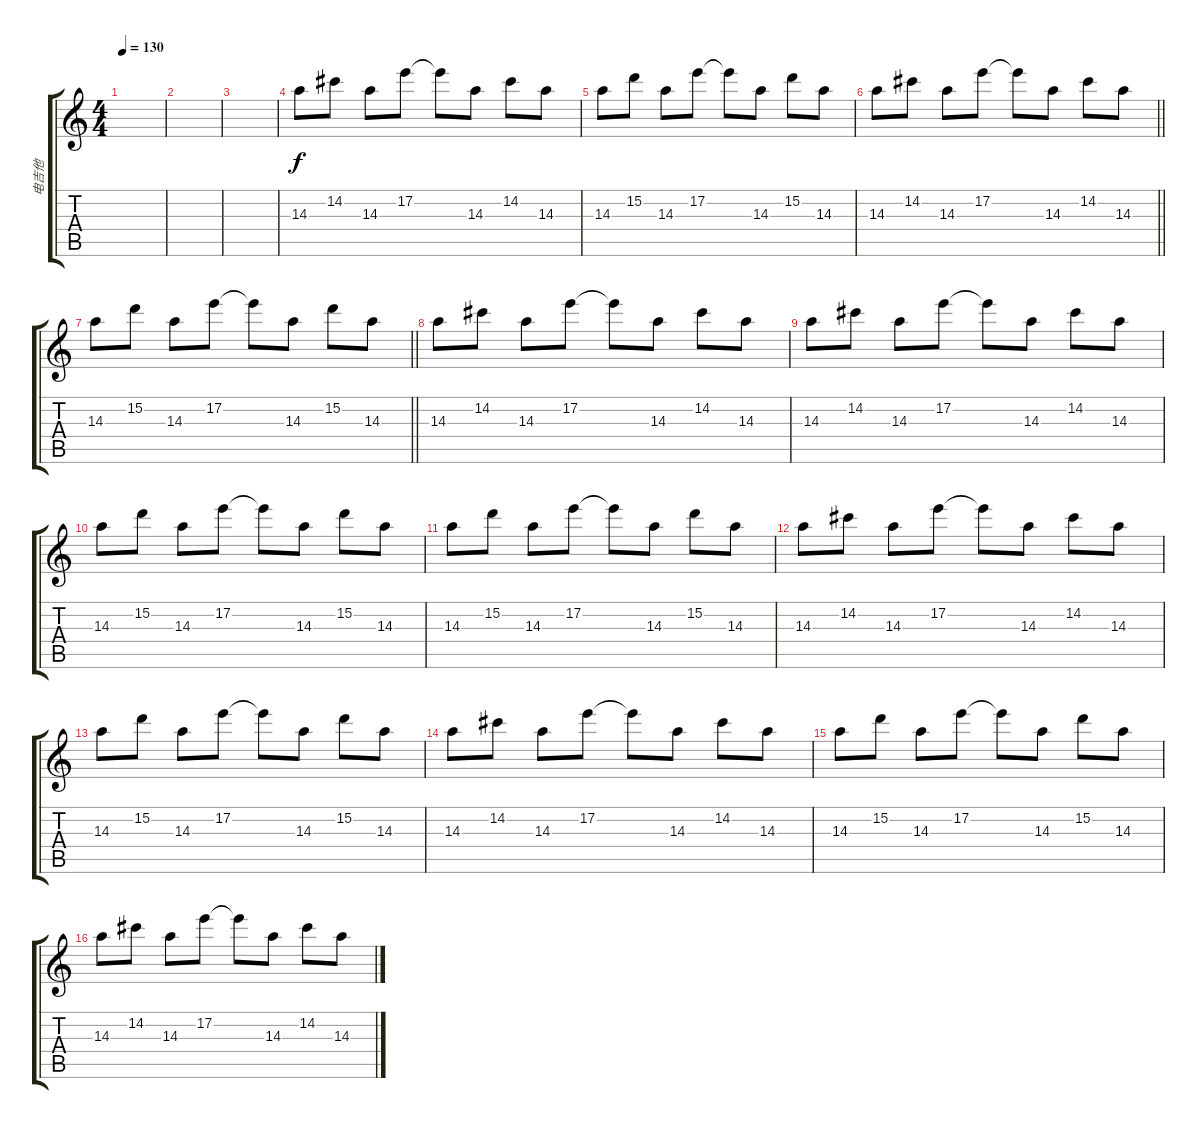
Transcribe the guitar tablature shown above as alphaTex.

\track ("电吉他" "电吉他") {instrument overdrivenguitar}
\staff {score tabs}
\tuning (E4 B3 G3 D3 A2 E2) {hide}
\ts (4 4)
\tempo 130
\clef g2
\ks c
|
|
|
14.3.8{volume 7} 14.2.8 14.3.8 17.2.8 17.2{t}.8 14.3.8 14.2.8 14.3.8 |
14.3.8 15.2.8 14.3.8 17.2.8 17.2{t}.8 14.3.8 15.2.8 14.3.8 |
\barLineRight lightlight
14.3.8 14.2.8 14.3.8 17.2.8 17.2{t}.8 14.3.8 14.2.8 14.3.8 |
\section ("" "")
\barLineRight lightlight
14.3.8 15.2.8 14.3.8 17.2.8 17.2{t}.8 14.3.8 15.2.8 14.3.8 |
\section ("" "")
14.3.8 14.2.8 14.3.8 17.2.8 17.2{t}.8 14.3.8 14.2.8 14.3.8 |
14.3.8 14.2.8 14.3.8 17.2.8 17.2{t}.8 14.3.8 14.2.8 14.3.8 |
14.3.8 15.2.8 14.3.8 17.2.8 17.2{t}.8 14.3.8 15.2.8 14.3.8 |
14.3.8 15.2.8 14.3.8 17.2.8 17.2{t}.8 14.3.8 15.2.8 14.3.8 |
14.3.8 14.2.8 14.3.8 17.2.8 17.2{t}.8 14.3.8 14.2.8 14.3.8 |
14.3.8 15.2.8 14.3.8 17.2.8 17.2{t}.8 14.3.8 15.2.8 14.3.8 |
14.3.8 14.2.8 14.3.8 17.2.8 17.2{t}.8 14.3.8 14.2.8 14.3.8 |
14.3.8 15.2.8 14.3.8 17.2.8 17.2{t}.8 14.3.8 15.2.8 14.3.8 |
14.3.8 14.2.8 14.3.8 17.2.8 17.2{t}.8 14.3.8 14.2.8 14.3.8
